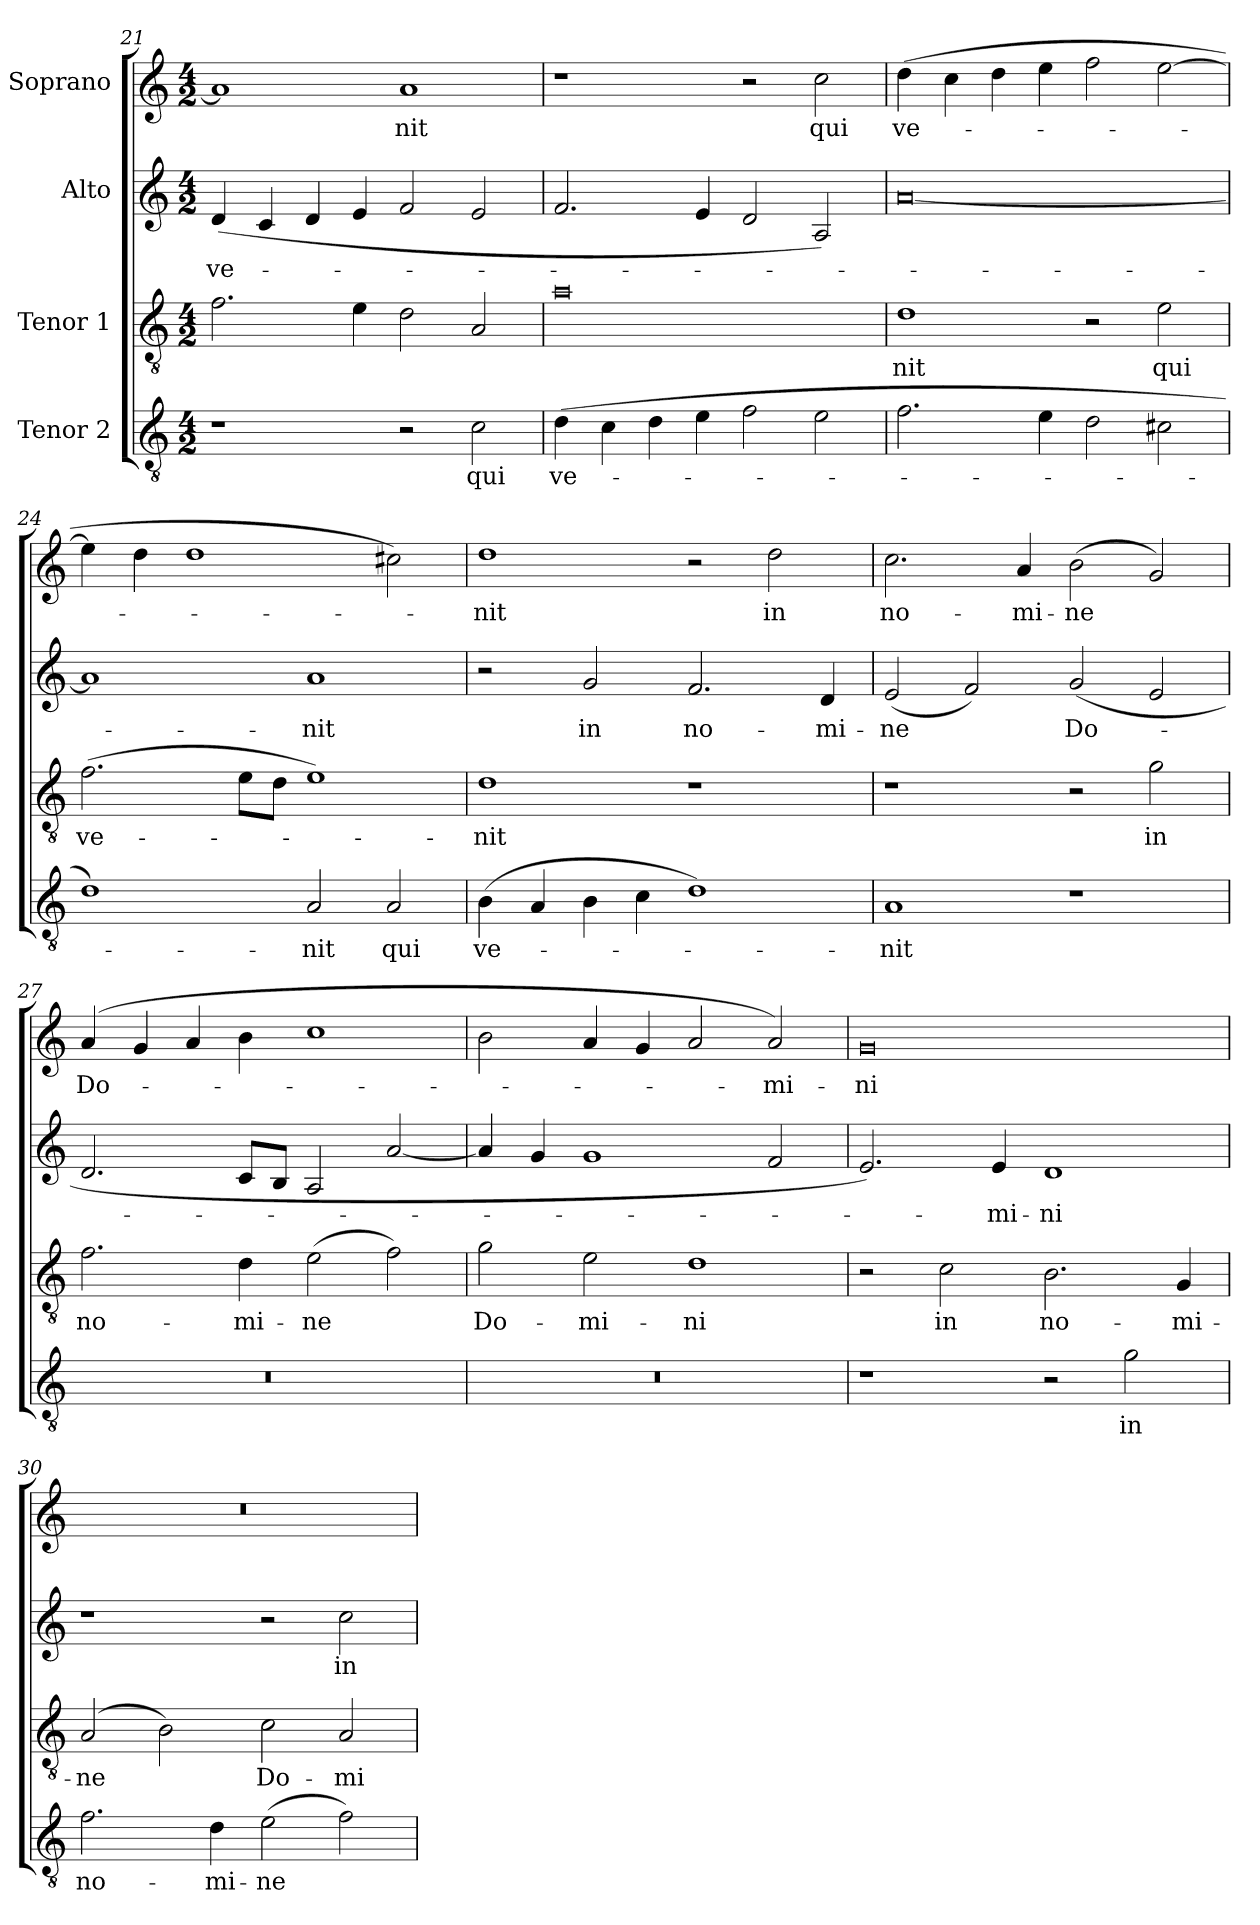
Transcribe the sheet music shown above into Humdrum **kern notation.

**kern	**text	**kern	**text	**kern	**text	**kern	**text
*part4	*part4	*part3	*part3	*part2	*part2	*part1	*part1
*staff4	*staff4	*staff3	*staff3	*staff2	*staff2	*staff1	*staff1
*I"Tenor 2	*	*I"Tenor 1	*	*I"Alto	*	*I"Soprano	*
!!LO:LB:g=z
*clefGv2	*	*clefGv2	*	*clefG2	*	*clefG2	*
*k[]	*	*k[]	*	*k[]	*	*k[]	*
*C:	*	*C:	*	*C:	*	*C:	*
*M4/2	*	*M4/2	*	*M4/2	*	*M4/2	*
=21	=21	=21	=21	=21	=21	=21	=21
1r	.	2.f\	.	(4d/	ve-	1a]	.
.	.	.	.	4c/	.	.	.
.	.	.	.	4d/	.	.	.
.	.	4e\	.	4e/	.	.	.
2r	.	2d\	.	2f/	.	1a	-nit
2c\	qui	2A/	.	2e/	.	.	.
=22	=22	=22	=22	=22	=22	=22	=22
(4d\	ve-	0a	.	2.f/	.	1r	.
4c\	.	.	.	.	.	.	.
4d\	.	.	.	.	.	.	.
4e\	.	.	.	4e/	.	.	.
2f\	.	.	.	2d/	.	2r	.
2e\	.	.	.	2A/)	.	2cc\	qui
=23	=23	=23	=23	=23	=23	=23	=23
2.f\	.	1d	-nit	[0a	.	(4dd\	ve-
.	.	.	.	.	.	4cc\	.
.	.	.	.	.	.	4dd\	.
4e\	.	.	.	.	.	4ee\	.
2d\	.	2r	.	.	.	2ff\	.
2c#X\	.	2e\	qui	.	.	[2ee\	.
=24	=24	=24	=24	=24	=24	=24	=24
1d)	.	(2.f\	ve-	1a]	.	4ee\]	.
.	.	.	.	.	.	4dd\	.
.	.	.	.	.	.	1dd	.
.	.	8e\L	.	.	.	.	.
.	.	8d\J	.	.	.	.	.
2A/	-nit	1e)	.	1a	-nit	.	.
2A/	qui	.	.	.	.	2cc#X\)	.
=25	=25	=25	=25	=25	=25	=25	=25
(4B\	ve-	1d	-nit	2r	.	1dd	-nit
4A/	.	.	.	.	.	.	.
4B\	.	.	.	2g/	in	.	.
4c\	.	.	.	.	.	.	.
1d)	.	1r	.	2.f/	no-	2r	.
.	.	.	.	.	.	2dd\	in
.	.	.	.	4d/	-mi-	.	.
!!LO:PB:g=z
=26	=26	=26	=26	=26	=26	=26	=26
1A	-nit	1r	.	(2e/	-ne	2.cc\	no-
.	.	.	.	2f/)	.	.	.
.	.	.	.	.	.	4a/	-mi-
1r	.	2r	.	(2g/	Do-	(2b\	-ne
.	.	2g\	in	2e/	.	2g/)	.
=27	=27	=27	=27	=27	=27	=27	=27
0r	.	2.f\	no-	2.d/	.	(4a/	Do-
.	.	.	.	.	.	4g/	.
.	.	.	.	.	.	4a/	.
.	.	4d\	-mi-	8c/L	.	4b\	.
.	.	.	.	8B/J	.	.	.
.	.	(2e\	-ne	2A/	.	1cc	.
.	.	2f\)	.	[2a/	.	.	.
=28	=28	=28	=28	=28	=28	=28	=28
0r	.	2g\	Do-	4a/]	.	2b\	.
.	.	.	.	4g/	.	.	.
.	.	2e\	-mi-	1g	.	4a/	.
.	.	.	.	.	.	4g/	.
.	.	1d	-ni	.	.	2a/	.
.	.	.	.	2f/	.	2a/)	-mi-
=29	=29	=29	=29	=29	=29	=29	=29
1r	.	2r	.	2.e/)	.	0g	-ni
.	.	2c\	in	.	.	.	.
.	.	.	.	4e/	-mi-	.	.
2r	.	2.B\	no-	1d	-ni	.	.
2g\	in	.	.	.	.	.	.
.	.	4G/	-mi-	.	.	.	.
=30	=30	=30	=30	=30	=30	=30	=30
2.f\	no-	(2A/	-ne	1r	.	0r	.
.	.	2B\)	.	.	.	.	.
4d\	-mi-	.	.	.	.	.	.
(2e\	-ne	2c\	Do-	2r	.	.	.
2f\)	.	2A/	-mi-	2cc\	in	.	.
=	=	=	=	=	=	=	=
*-	*-	*-	*-	*-	*-	*-	*-
